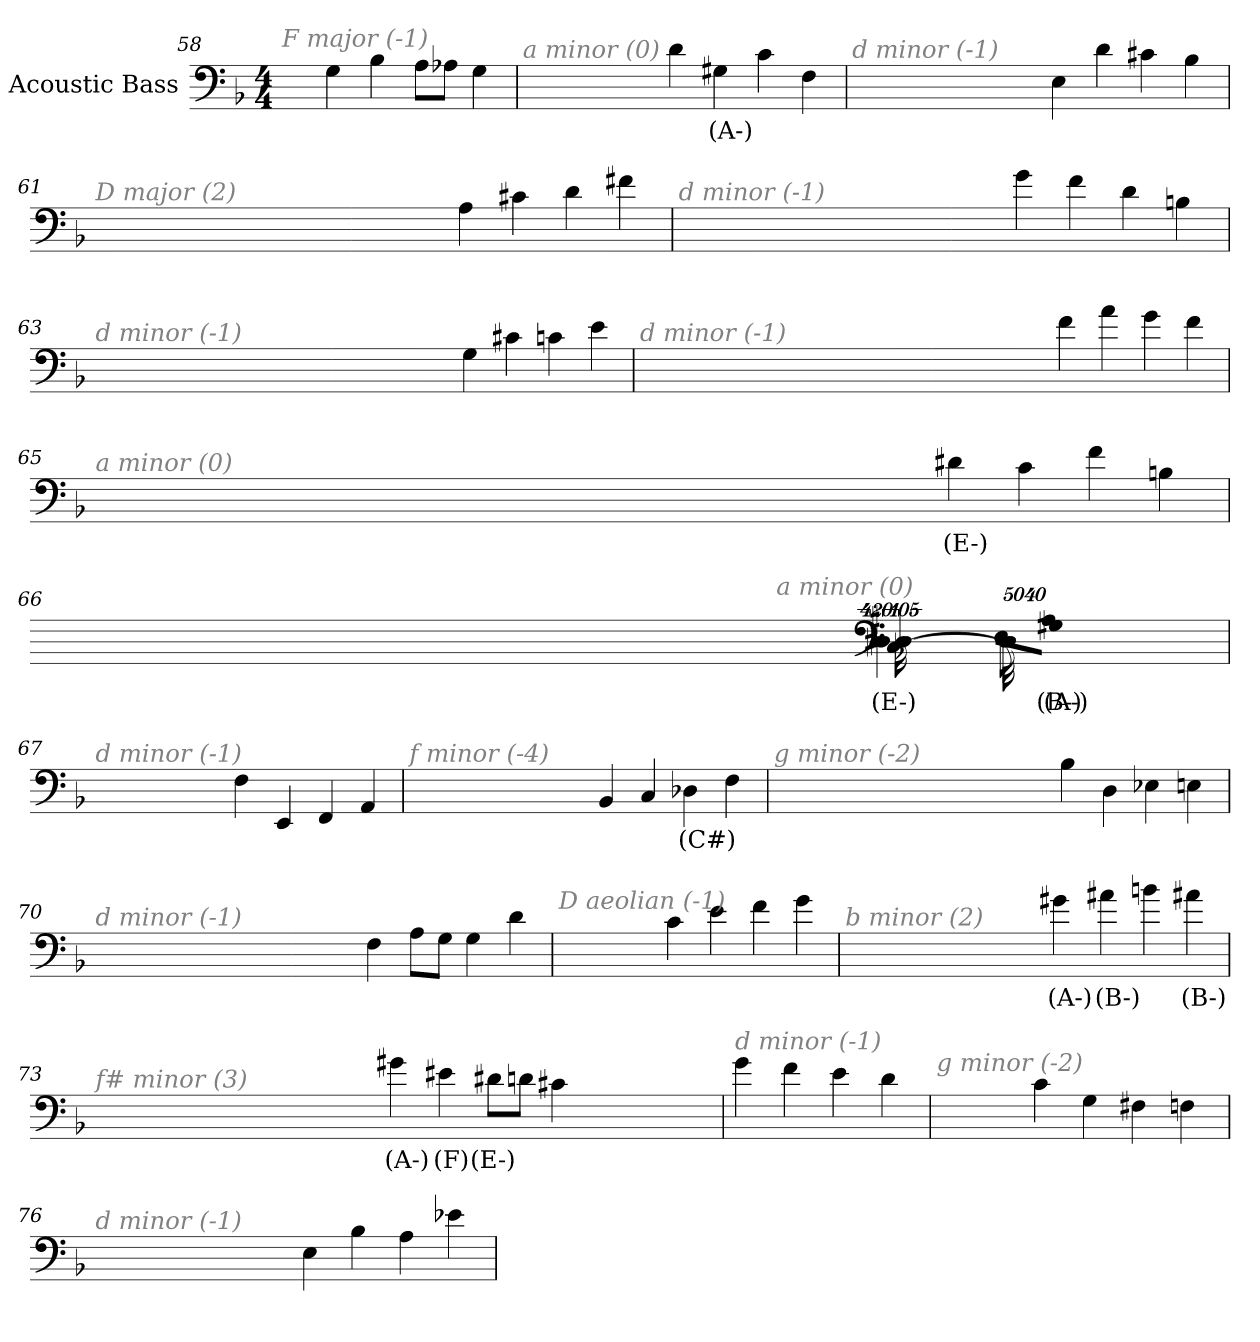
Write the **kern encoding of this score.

**kern	**text
*part1	*part1
*staff1	*staff1
*I"Acoustic Bass	*
*clefF4	*
*ITrd7c12	*
*k[b-]	*
*F:	*
*M4/4	*
=58	=58
!LO:TX:i:color=#808080:t=F major (-1)	!
4GG	.
4BB-	.
8AAL	.
8AA-XJ	.
4GG	.
=59	=59
!LO:TX:i:color=#808080:t=a minor (0)	!
4D	.
4GG#Xi	(A-)
4C	.
4FF	.
=60	=60
!LO:TX:i:color=#808080:t=d minor (-1)	!
4EE	.
4D	.
4C#X	.
4BB-	.
=61	=61
!LO:TX:i:color=#808080:t=D major (2)	!
4AA	.
4C#X	.
4D	.
4F#X	.
=62	=62
!LO:TX:i:color=#808080:t=d minor (-1)	!
4G	.
4F	.
4D	.
4BBn	.
=63	=63
!LO:TX:i:color=#808080:t=d minor (-1)	!
4GG	.
4C#X	.
4Cn	.
4E	.
=64	=64
!LO:TX:i:color=#808080:t=d minor (-1)	!
4F	.
4A	.
4G	.
4F	.
=65	=65
!LO:TX:i:color=#808080:t=a minor (0)	!
4D#Xi	(E-)
4C	.
4F	.
4BBn	.
=66	=66
!LO:N:vis=8	!
!LO:TX:i:color=#808080:t=a minor (0)	!
40320%3347AA#XjL	(B-)
!LO:N:vis=8	!
40320%3347GG#Xi	(A-)
!LO:N:vis=8	!
40320%3347EEJ	.
!LO:N:vis=1024	!
[13440%13DD	.
8DD_	.
16DD_	.
32DD_	.
!LO:N:vis=1024%31	!
13440%407DD]	.
4DD#Xi	(E-)
4CC	.
=67	=67
!LO:TX:i:color=#808080:t=d minor (-1)	!
4FF	.
4EEE	.
4FFF	.
4AAA	.
=68	=68
!LO:TX:i:color=#808080:t=f minor (-4)	!
4BBB-	.
4CC	.
4DD-Xi	(C#)
4FF	.
=69	=69
!LO:TX:i:color=#808080:t=g minor (-2)	!
4BB-	.
4DD	.
4EE-X	.
4EEn	.
=70	=70
!LO:TX:i:color=#808080:t=d minor (-1)	!
4FF	.
8AAL	.
8GGJ	.
4GG	.
4D	.
=71	=71
!LO:TX:i:color=#808080:t=D aeolian (-1)	!
4C	.
4E	.
4F	.
4G	.
=72	=72
!LO:TX:i:color=#808080:t=b minor (2)	!
4G#Xi	(A-)
4A#Xi	(B-)
4Bn	.
4A#Xi	(B-)
=73	=73
!LO:TX:i:color=#808080:t=f# minor (3)	!
4G#Xi	(A-)
4E#Xi	(F)
8D#XiL	(E-)
8DJ	.
4C#X	.
=74	=74
!LO:TX:i:color=#808080:t=d minor (-1)	!
4G	.
4F	.
4E	.
4D	.
=75	=75
!LO:TX:i:color=#808080:t=g minor (-2)	!
4C	.
4GG	.
4FF#X	.
4FFn	.
=76	=76
!LO:TX:i:color=#808080:t=d minor (-1)	!
4EE	.
4BB-	.
4AA	.
4E-X	.
=	=
*-	*-
